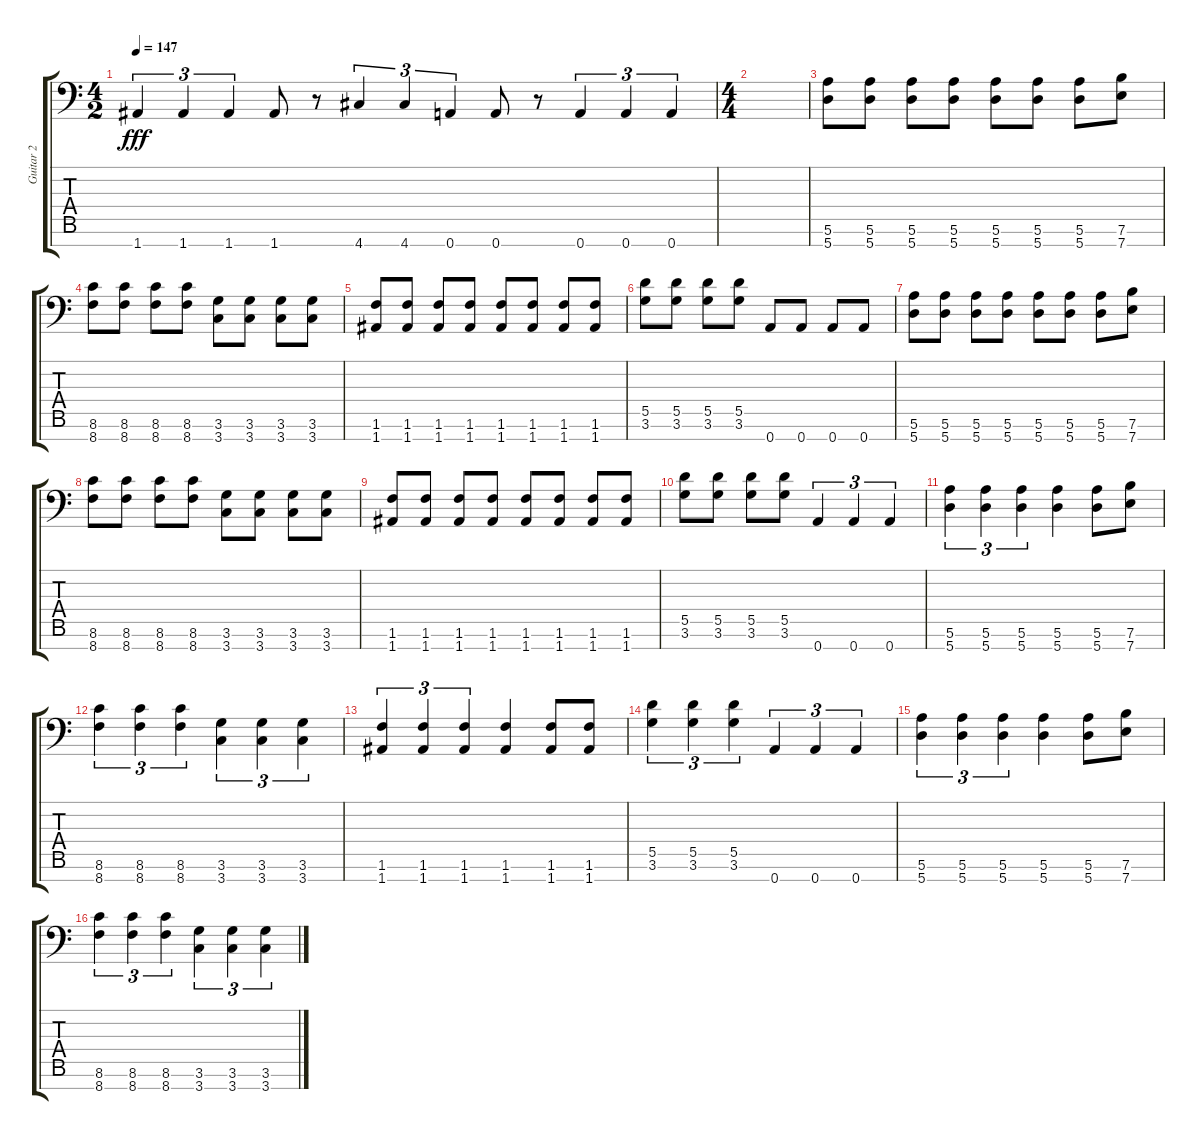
\track ("Guitar 2" "Guitar 2") {instrument overdrivenguitar}
\staff {score tabs}
\tuning (E4 B3 G3 D3 A2 E2 A1) {hide}
\ts (4 2)
\tempo 147
\clef f4
\ks c
1.7.4{tu (3 2) dy fff} 1.7.4{tu (3 2)} 1.7.4{tu (3 2)} 1.7.8 r.8 4.7.4{tu (3 2)} 4.7.4{tu (3 2)} 0.7.4{tu (3 2)} 0.7.8 r.8 0.7.4{tu (3 2)} 0.7.4{tu (3 2)} 0.7.4{tu (3 2)} |
\ts (4 4)
|
(5.6 5.7).8 (5.6 5.7).8 (5.6 5.7).8 (5.6 5.7).8 (5.6 5.7).8 (5.6 5.7).8 (5.6 5.7).8 (7.6 7.7).8 |
(8.6 8.7).8 (8.6 8.7).8 (8.6 8.7).8 (8.6 8.7).8 (3.6 3.7).8 (3.6 3.7).8 (3.6 3.7).8 (3.6 3.7).8 |
(1.6 1.7).8 (1.6 1.7).8 (1.6 1.7).8 (1.6 1.7).8 (1.6 1.7).8 (1.6 1.7).8 (1.6 1.7).8 (1.6 1.7).8 |
(5.5 3.6).8 (5.5 3.6).8 (5.5 3.6).8 (5.5 3.6).8 0.7.8 0.7.8 0.7.8 0.7.8 |
(5.6 5.7).8 (5.6 5.7).8 (5.6 5.7).8 (5.6 5.7).8 (5.6 5.7).8 (5.6 5.7).8 (5.6 5.7).8 (7.6 7.7).8 |
(8.6 8.7).8 (8.6 8.7).8 (8.6 8.7).8 (8.6 8.7).8 (3.6 3.7).8 (3.6 3.7).8 (3.6 3.7).8 (3.6 3.7).8 |
(1.6 1.7).8 (1.6 1.7).8 (1.6 1.7).8 (1.6 1.7).8 (1.6 1.7).8 (1.6 1.7).8 (1.6 1.7).8 (1.6 1.7).8 |
(5.5 3.6).8 (5.5 3.6).8 (5.5 3.6).8 (5.5 3.6).8 0.7.4{tu (3 2)} 0.7.4{tu (3 2)} 0.7.4{tu (3 2)} |
(5.6 5.7).4{tu (3 2)} (5.6 5.7).4{tu (3 2)} (5.6 5.7).4{tu (3 2)} (5.6 5.7).4 (5.6 5.7).8 (7.6 7.7).8 |
(8.6 8.7).4{tu (3 2)} (8.6 8.7).4{tu (3 2)} (8.6 8.7).4{tu (3 2)} (3.6 3.7).4{tu (3 2)} (3.6 3.7).4{tu (3 2)} (3.6 3.7).4{tu (3 2)} |
(1.6 1.7).4{tu (3 2)} (1.6 1.7).4{tu (3 2)} (1.6 1.7).4{tu (3 2)} (1.6 1.7).4 (1.6 1.7).8 (1.6 1.7).8 |
(5.5 3.6).4{tu (3 2)} (5.5 3.6).4{tu (3 2)} (5.5 3.6).4{tu (3 2)} 0.7.4{tu (3 2)} 0.7.4{tu (3 2)} 0.7.4{tu (3 2)} |
(5.6 5.7).4{tu (3 2)} (5.6 5.7).4{tu (3 2)} (5.6 5.7).4{tu (3 2)} (5.6 5.7).4 (5.6 5.7).8 (7.6 7.7).8 |
(8.6 8.7).4{tu (3 2)} (8.6 8.7).4{tu (3 2)} (8.6 8.7).4{tu (3 2)} (3.6 3.7).4{tu (3 2)} (3.6 3.7).4{tu (3 2)} (3.6 3.7).4{tu (3 2)}
